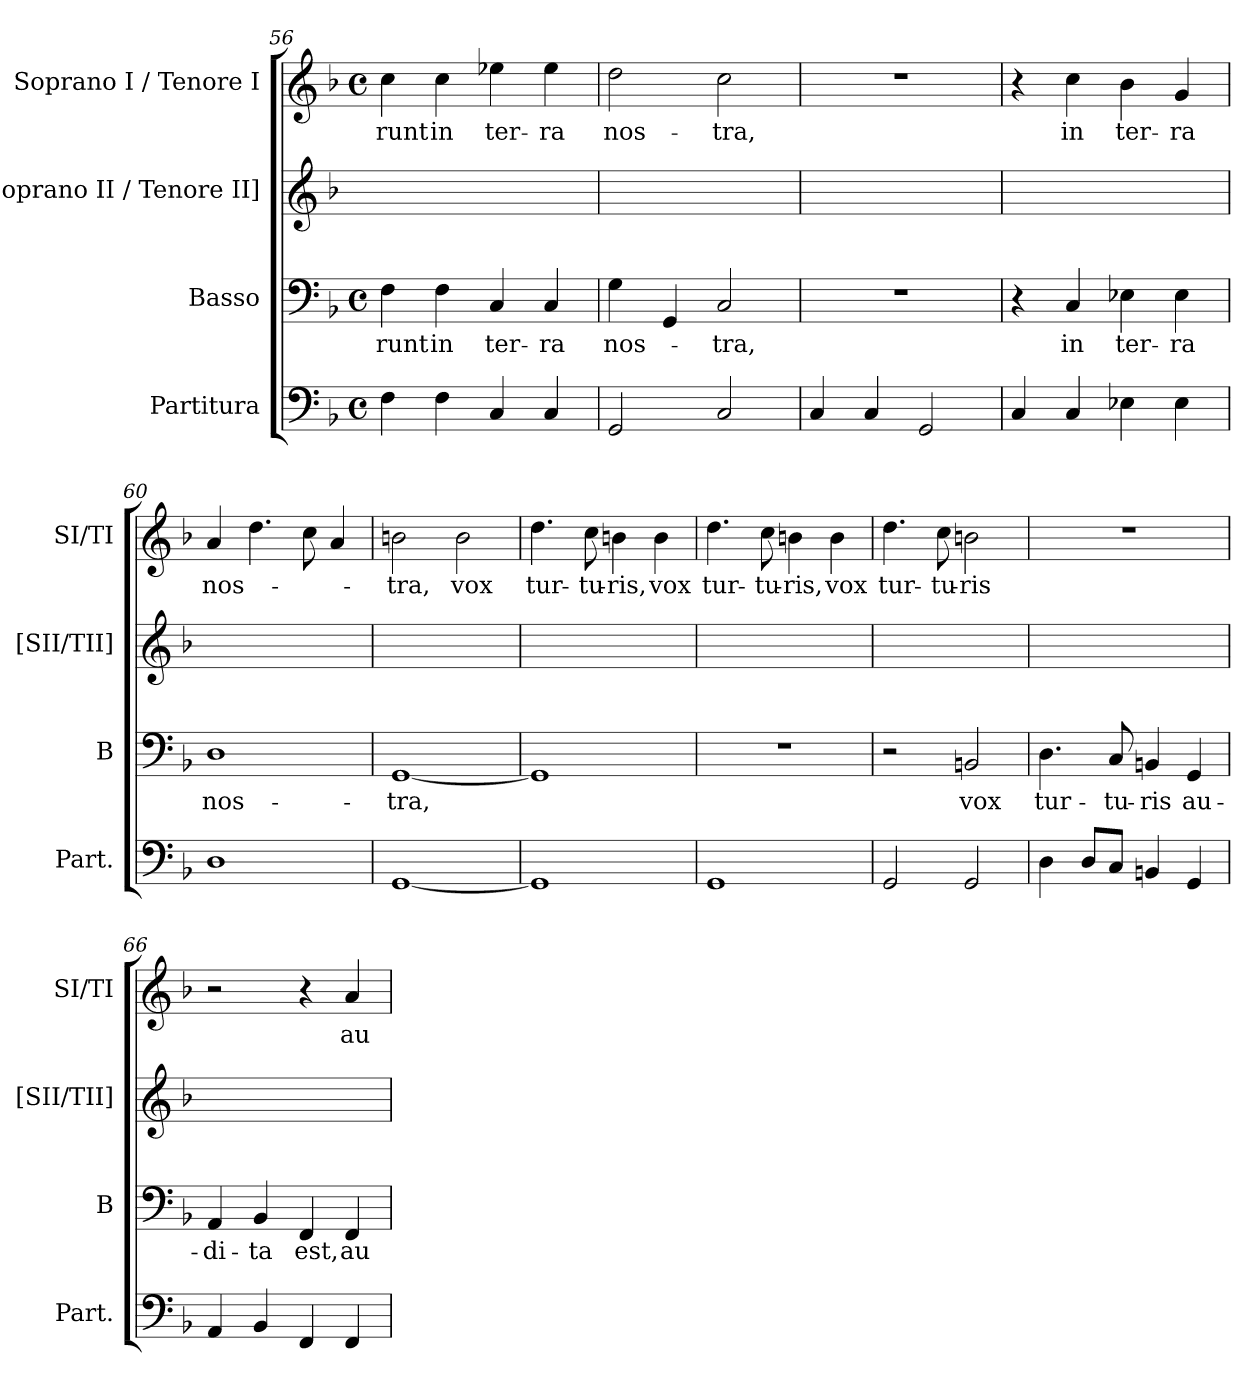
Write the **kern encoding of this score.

**kern	**kern	**text	**kern	**kern	**text
*part4	*part3	*part3	*part2	*part1	*part1
*staff4	*staff3	*staff3	*staff2	*staff1	*staff1
*I"Partitura	*I"Basso	*	*I"[Soprano II / Tenore II]	*I"Soprano I / Tenore I	*
*I'Part.	*I'B	*	*I'[SII/TII]	*I'SI/TI	*
*clefF4	*clefF4	*	*clefG2	*clefG2	*
*k[b-]	*k[b-]	*	*k[b-]	*k[b-]	*
*F:	*F:	*	*F:	*F:	*
*M4/4	*M4/4	*	*	*M4/4	*
*met(c)	*met(c)	*	*	*met(c)	*
=56	=56	=56	=56	=56	=56
4F\	4F\	-runt	1ryy	4cc\	-runt
4F\	4F\	in	.	4cc\	in
4C/	4C/	ter-	.	4ee-X\	ter-
4C/	4C/	-ra	.	4ee-\	-ra
=57	=57	=57	=57	=57	=57
2GG/	4G\	nos-	1ryy	2dd\	nos-
.	4GG/	.	.	.	.
2C/	2C/	-tra,	.	2cc\	-tra,
=58	=58	=58	=58	=58	=58
4C/	1r	.	1ryy	1r	.
4C/	.	.	.	.	.
2GG/	.	.	.	.	.
=59	=59	=59	=59	=59	=59
4C/	4r	.	1ryy	4r	.
4C/	4C/	in	.	4cc\	in
4E-X\	4E-X\	ter-	.	4b-\	ter-
4E-\	4E-\	-ra	.	4g/	-ra
=60	=60	=60	=60	=60	=60
1D	1D	nos-	1ryy	4a/	nos-
.	.	.	.	4.dd\	.
.	.	.	.	8cc\	.
.	.	.	.	4a/	.
=61	=61	=61	=61	=61	=61
[1GG	[1GG	-tra,	1ryy	2bn\	-tra,
.	.	.	.	2b\	vox
=62	=62	=62	=62	=62	=62
1GG]	1GG]	.	1ryy	4.dd\	tur-
.	.	.	.	8cc\	-tu-
.	.	.	.	4bn\	-ris,
.	.	.	.	4b\	vox
=63	=63	=63	=63	=63	=63
1GG	1r	.	1ryy	4.dd\	tur-
.	.	.	.	8cc\	-tu-
.	.	.	.	4bn\	-ris,
.	.	.	.	4b\	vox
=64	=64	=64	=64	=64	=64
2GG/	2r	.	1ryy	4.dd\	tur-
.	.	.	.	8cc\	-tu-
2GG/	2BBn/	vox	.	2bn\	-ris
=65	=65	=65	=65	=65	=65
4D>\	4.D\	tur-	1ryy	1r	.
8D>/L	.	.	.	.	.
8C/J	8C/	-tu-	.	.	.
4BBn/	4BBn/	-ris	.	.	.
4GG/	4GG/	au-	.	.	.
=66	=66	=66	=66	=66	=66
4AA/	4AA/	-di-	1ryy	2r	.
4BB-/	4BB-/	-ta	.	.	.
4FF/	4FF/	est,	.	4r	.
4FF/	4FF/	au-	.	4a/	au-
=	=	=	=	=	=
*-	*-	*-	*-	*-	*-
